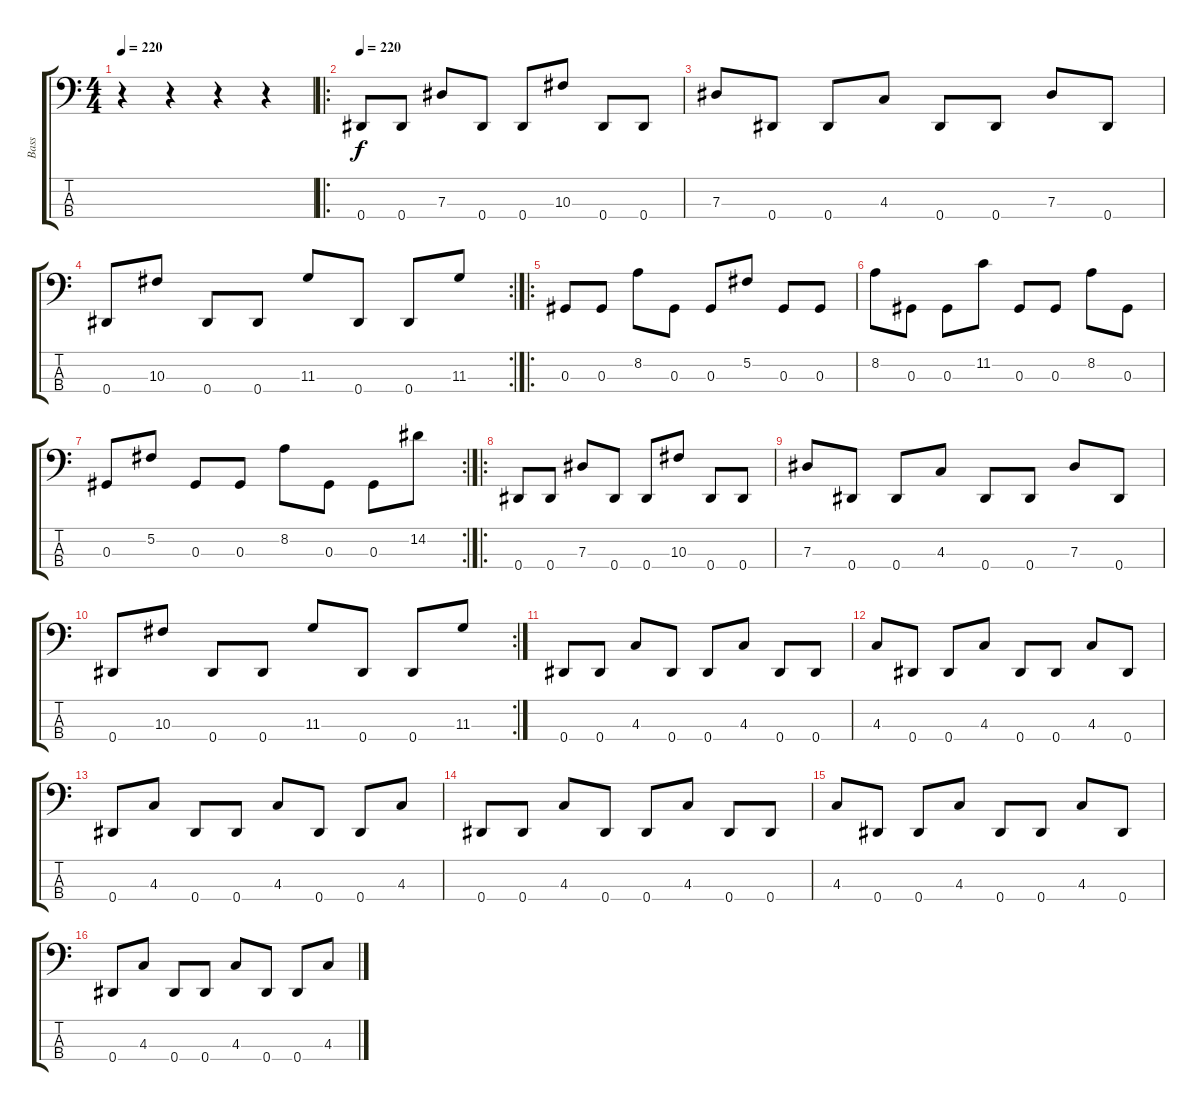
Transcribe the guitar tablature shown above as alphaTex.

\track ("Bass" "Bass") {instrument electricbassfinger}
\staff {score tabs}
\tuning (Gb2 Db2 Ab1 Eb1) {hide}
\ts (4 4)
\tempo 220
\tempo 160
\tempo 220
\clef f4
\ks c
r.4{dy f instrument electricbassfinger} r.4 r.4 r.4 |
\ro
\tempo 220
0.4.8 0.4.8 7.3.8 0.4.8 0.4.8 10.3.8 0.4.8 0.4.8 |
7.3.8 0.4.8 0.4.8 4.3.8 0.4.8 0.4.8 7.3.8 0.4.8 |
\rc 2
0.4.8 10.3.8 0.4.8 0.4.8 11.3.8 0.4.8 0.4.8 11.3.8 |
\ro
0.3.8 0.3.8 8.2.8 0.3.8 0.3.8 5.2.8 0.3.8 0.3.8 |
8.2.8 0.3.8 0.3.8 11.2.8 0.3.8 0.3.8 8.2.8 0.3.8 |
\rc 2
0.3.8 5.2.8 0.3.8 0.3.8 8.2.8 0.3.8 0.3.8 14.2.8 |
\ro
0.4.8 0.4.8 7.3.8 0.4.8 0.4.8 10.3.8 0.4.8 0.4.8 |
7.3.8 0.4.8 0.4.8 4.3.8 0.4.8 0.4.8 7.3.8 0.4.8 |
\rc 2
0.4.8 10.3.8 0.4.8 0.4.8 11.3.8 0.4.8 0.4.8 11.3.8 |
0.4.8 0.4.8 4.3.8 0.4.8 0.4.8 4.3.8 0.4.8 0.4.8 |
4.3.8 0.4.8 0.4.8 4.3.8 0.4.8 0.4.8 4.3.8 0.4.8 |
0.4.8 4.3.8 0.4.8 0.4.8 4.3.8 0.4.8 0.4.8 4.3.8 |
0.4.8 0.4.8 4.3.8 0.4.8 0.4.8 4.3.8 0.4.8 0.4.8 |
4.3.8 0.4.8 0.4.8 4.3.8 0.4.8 0.4.8 4.3.8 0.4.8 |
0.4.8 4.3.8 0.4.8 0.4.8 4.3.8 0.4.8 0.4.8 4.3.8
